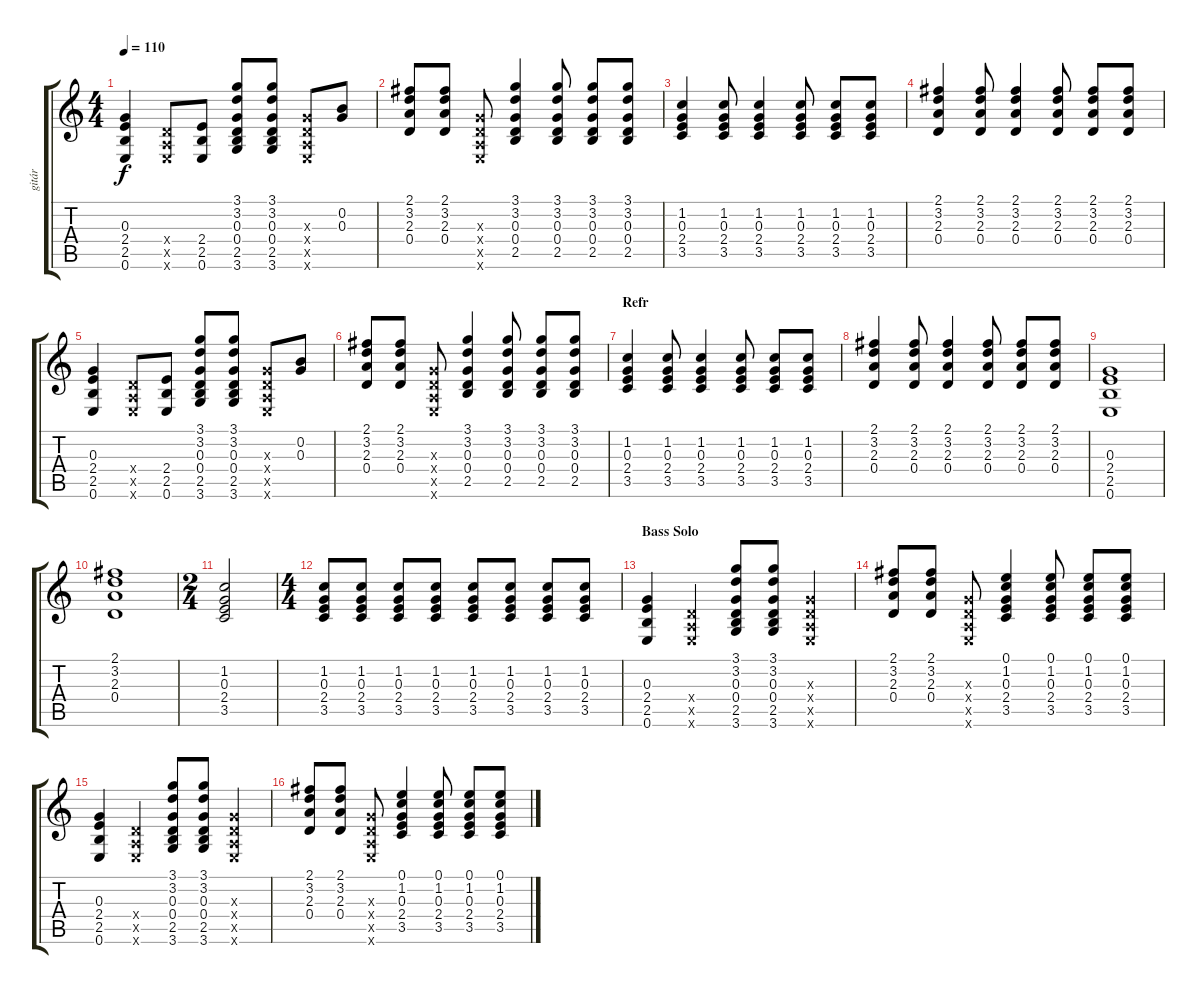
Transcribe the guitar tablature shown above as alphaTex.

\track ("gitár" "gitár") {instrument acousticguitarsteel}
\staff {score tabs}
\tuning (E4 B3 G3 D3 A2 E2) {hide}
\ts (4 4)
\tempo 110
\clef g2
\ks c
(0.3 2.4 2.5 0.6).4{dy f} (0.4{x} 0.5{x} 0.6{x}).8 (2.4 2.5 0.6).8 (3.1 3.2 0.3 0.4 2.5 3.6).8 (3.1 3.2 0.3 0.4 2.5 3.6).8 (0.3{x} 0.4{x} 0.5{x} 0.6{x}).8 (0.2 0.3).8 |
(2.1 3.2 2.3 0.4).8 (2.1 3.2 2.3 0.4).8 (0.3{x} 0.4{x} 0.5{x} 0.6{x}).8 (3.1 3.2 0.3 0.4 2.5).4 (3.1 3.2 0.3 0.4 2.5).8 (3.1 3.2 0.3 0.4 2.5).8 (3.1 3.2 0.3 0.4 2.5).8 |
(1.2 0.3 2.4 3.5).4 (1.2 0.3 2.4 3.5).8 (1.2 0.3 2.4 3.5).4 (1.2 0.3 2.4 3.5).8 (1.2 0.3 2.4 3.5).8 (1.2 0.3 2.4 3.5).8 |
(2.1 3.2 2.3 0.4).4 (2.1 3.2 2.3 0.4).8 (2.1 3.2 2.3 0.4).4 (2.1 3.2 2.3 0.4).8 (2.1 3.2 2.3 0.4).8 (2.1 3.2 2.3 0.4).8 |
(0.3 2.4 2.5 0.6).4 (0.4{x} 0.5{x} 0.6{x}).8 (2.4 2.5 0.6).8 (3.1 3.2 0.3 0.4 2.5 3.6).8 (3.1 3.2 0.3 0.4 2.5 3.6).8 (0.3{x} 0.4{x} 0.5{x} 0.6{x}).8 (0.2 0.3).8 |
(2.1 3.2 2.3 0.4).8 (2.1 3.2 2.3 0.4).8 (0.3{x} 0.4{x} 0.5{x} 0.6{x}).8 (3.1 3.2 0.3 0.4 2.5).4 (3.1 3.2 0.3 0.4 2.5).8 (3.1 3.2 0.3 0.4 2.5).8 (3.1 3.2 0.3 0.4 2.5).8 |
\section ("" "Refr")
(1.2 0.3 2.4 3.5).4 (1.2 0.3 2.4 3.5).8 (1.2 0.3 2.4 3.5).4 (1.2 0.3 2.4 3.5).8 (1.2 0.3 2.4 3.5).8 (1.2 0.3 2.4 3.5).8 |
(2.1 3.2 2.3 0.4).4 (2.1 3.2 2.3 0.4).8 (2.1 3.2 2.3 0.4).4 (2.1 3.2 2.3 0.4).8 (2.1 3.2 2.3 0.4).8 (2.1 3.2 2.3 0.4).8 |
(0.3 2.4 2.5 0.6).1 |
(2.1 3.2 2.3 0.4).1 |
\ts (2 4)
(1.2 0.3 2.4 3.5).2 |
\ts (4 4)
(1.2 0.3 2.4 3.5).8 (1.2 0.3 2.4 3.5).8 (1.2 0.3 2.4 3.5).8 (1.2 0.3 2.4 3.5).8 (1.2 0.3 2.4 3.5).8 (1.2 0.3 2.4 3.5).8 (1.2 0.3 2.4 3.5).8 (1.2 0.3 2.4 3.5).8 |
\section ("" "Bass Solo")
(0.3 2.4 2.5 0.6).4 (0.4{x} 0.5{x} 0.6{x}).4 (3.1 3.2 0.3 0.4 2.5 3.6).8 (3.1 3.2 0.3 0.4 2.5 3.6).8 (0.3{x} 0.4{x} 0.5{x} 0.6{x}).4 |
(2.1 3.2 2.3 0.4).8 (2.1 3.2 2.3 0.4).8 (0.3{x} 0.4{x} 0.5{x} 0.6{x}).8 (0.1 1.2 0.3 2.4 3.5).4 (0.1 1.2 0.3 2.4 3.5).8 (0.1 1.2 0.3 2.4 3.5).8 (0.1 1.2 0.3 2.4 3.5).8 |
(0.3 2.4 2.5 0.6).4 (0.4{x} 0.5{x} 0.6{x}).4 (3.1 3.2 0.3 0.4 2.5 3.6).8 (3.1 3.2 0.3 0.4 2.5 3.6).8 (0.3{x} 0.4{x} 0.5{x} 0.6{x}).4 |
(2.1 3.2 2.3 0.4).8 (2.1 3.2 2.3 0.4).8 (0.3{x} 0.4{x} 0.5{x} 0.6{x}).8 (0.1 1.2 0.3 2.4 3.5).4 (0.1 1.2 0.3 2.4 3.5).8 (0.1 1.2 0.3 2.4 3.5).8 (0.1 1.2 0.3 2.4 3.5).8
